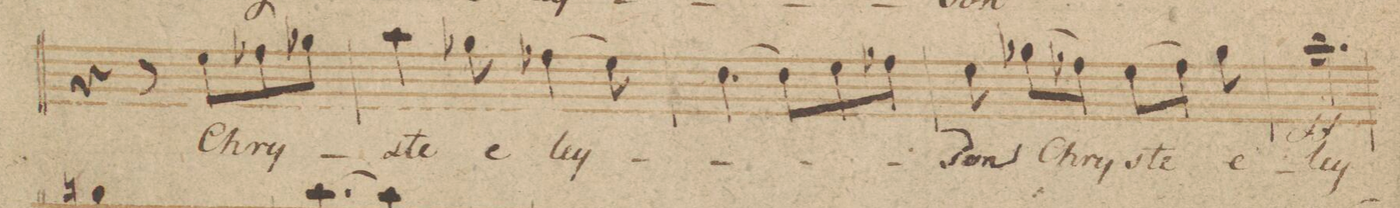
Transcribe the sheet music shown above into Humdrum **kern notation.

**kern	**text	**dynam
*I"Canto	*	*
*clefC1	*	*
*k[b-]	*	*
*M6/8	*	*
4r	.	.
8r	.	.
8cc\L	Chry-	.
8dd-X\	.	.
8ee-X\J	.	.
=37	=37	=37
4ff\	-ste	.
8ee-X\	e-	.
(4dd-X\	-ley-	.
8cc\)	.	.
=38	=38	=38
[4.b-\	.	.
8b-\L]	.	.
8cc\	.	.
8dd-X\J	.	.
=39	=39	=39
8cc\	-son	.
(8ee-X\L	Chry-	.
8dd-X\J)	.	.
(8cc\L	-ste	.
8dd-\J)	.	.
8ee-\	e-	.
=40	=40	=40
2.ff\	-ley-	ff
=41	=41	=41
*-	*-	*-
